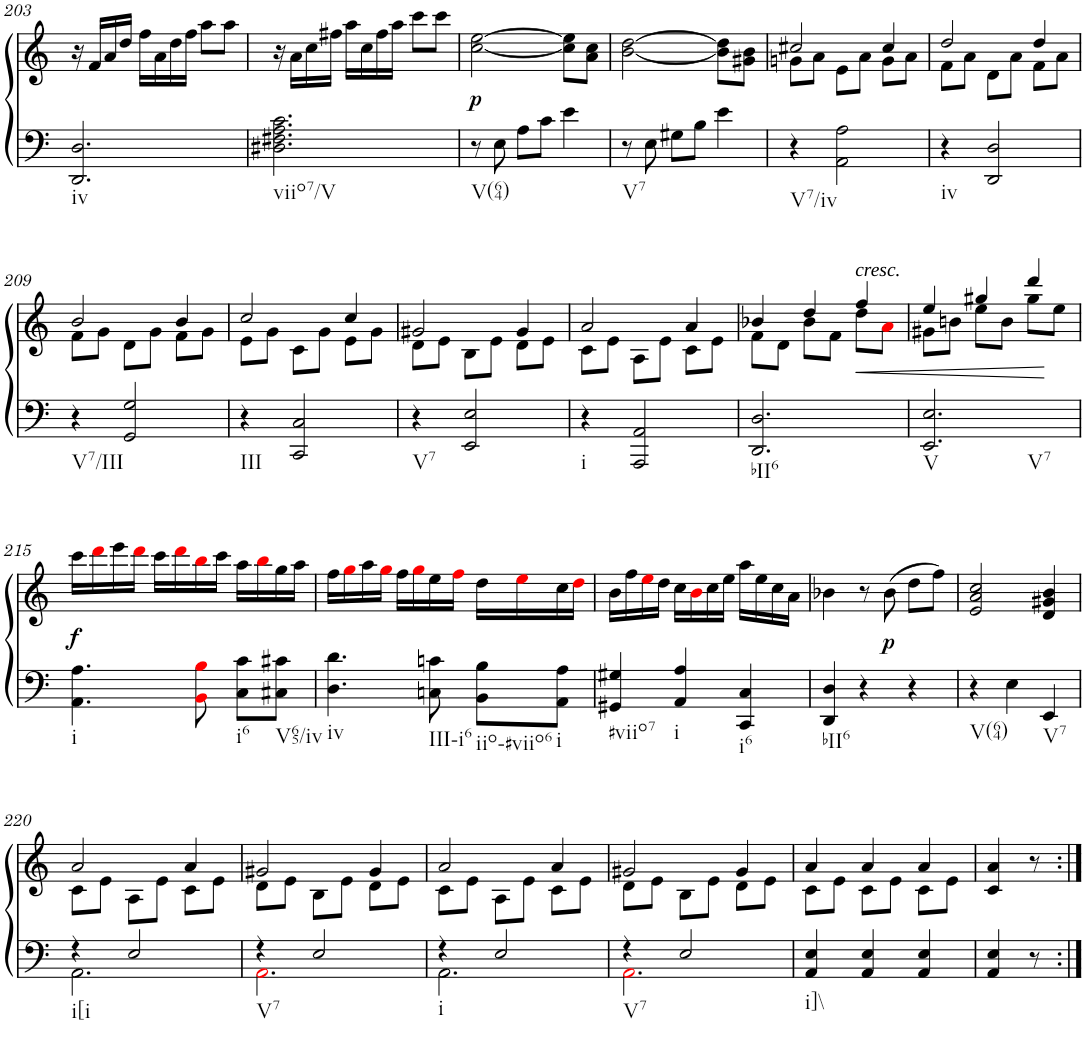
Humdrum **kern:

**kern	**kern	**dynam
*part1	*part1	*part1
*staff2	*staff1	*staff1/2
*I"Piano	*	*
*I'Pno.	*	*
!!LO:PB:g=z
*clefG2	*clefG2	*
*k[]	*k[]	*
*M3/4	*M3/4	*
=203	=203	=203
!LO:TX:b:t=iv	!	!
2.DD/ 2.D/	16r	.
.	16f/LL	.
.	16a/	.
.	16dd/JJ	.
.	16ff\LL	.
.	16a\	.
.	16dd\	.
.	16ff\JJ	.
.	8aa\L	.
.	8aa\J	.
=204	=204	=204
!LO:TX:b:t=viio7/V	!	!
2.D#X\ 2.F#X\ 2.A\ 2.c\	16r	.
.	16a\LL	.
.	16cc\	.
.	16ff#X\JJ	.
.	16aa\LL	.
.	16cc\	.
.	16ff#\	.
.	16aa\JJ	.
.	8ccc\L	.
.	8ccc\J	.
=205	=205	=205
!LO:TX:b:t=V(64)	!	!
!	!	!LO:DY:b
8r	[<2cc\ [>2ee\	p
8E\	.	.
8A\L	.	.
8c\J	.	.
4e\	8cc\] 8ee\]L	.
.	8a\ 8cc\J	.
=206	=206	=206
!LO:TX:b:t=V7	!	!
8r	[<2b\ [>2dd\	.
8E\	.	.
8G#X\L	.	.
8B\J	.	.
4e\	8b\] 8dd\]L	.
.	8g#X\ 8b\J	.
=207	=207	=207
*	*^	*
!LO:TX:b:t=V7/iv	!	!	!
4r	2cc#X/	8gn\L	.
.	.	8a\J	.
2AA\ 2A\	.	8e\L	.
.	.	8a\J	.
.	4cc#/	8g\L	.
.	.	8a\J	.
=208	=208	=208	=208
!LO:TX:b:t=iv	!	!	!
4r	2dd/	8f\L	.
.	.	8a\J	.
2DD/ 2D/	.	8d\L	.
.	.	8a\J	.
.	4dd/	8f\L	.
.	.	8a\J	.
!!LO:LB:g=z	!!
=209	=209	=209	=209
!LO:TX:b:t=V7/III	!	!	!
4r	2b/	8f\L	.
.	.	8g\J	.
2GG/ 2G/	.	8d\L	.
.	.	8g\J	.
.	4b/	8f\L	.
.	.	8g\J	.
=210	=210	=210	=210
!LO:TX:b:t=III	!	!	!
4r	2cc/	8e\L	.
.	.	8g\J	.
2CC/ 2C/	.	8c\L	.
.	.	8g\J	.
.	4cc/	8e\L	.
.	.	8g\J	.
=211	=211	=211	=211
!LO:TX:b:t=V7	!	!	!
4r	2g#X/	8d\L	.
.	.	8e\J	.
2EE/ 2E/	.	8B\L	.
.	.	8e\J	.
.	4g#/	8d\L	.
.	.	8e\J	.
=212	=212	=212	=212
!LO:TX:b:t=i	!	!	!
4r	2a/	8c\L	.
.	.	8e\J	.
2AAA/ 2AA/	.	8A\L	.
.	.	8e\J	.
.	4a/	8c\L	.
.	.	8e\J	.
=213	=213	=213	=213
!LO:TX:b:t=bII6	!	!	!
2.DD/ 2.D/	4b-X/	8f\L	.
.	.	8d\J	.
.	4dd/	8b-\L	.
.	.	8f\J	.
!	!LO:TX:a:i:t=cresc.	!	!
!	!	!	!LO:HP:b
.	4ff/	8dd\L	<
.	.	8ai\J	.
=214	=214	=214	=214
!LO:TX:b:t=V	!	!	!
!LO:TX:b:t=V7	!	!	!
2.EE/ 2.E/	4ee/	8g#X\L	.
.	.	8bn\J	.
.	4gg#X/	8ee\L	.
.	.	8b\J	.
.	4ddd/	8gg#\L	.
.	.	8ee\J	[
!!LO:LB:g=z
=215	=215	=215	=215
!LO:TX:b:t=i	!	!	!
!	!	!	!LO:DY:b
*	*v	*v	*
4.AA\ 4.A\	16ccc\LL	f
.	16dddi\	.
.	16eee\	.
.	16dddi\JJ	.
.	16ccc\LL	.
.	16dddi\	.
8BBi\ 8Bi\	16bbi\	.
.	16ccc\JJ	.
!LO:TX:b:t=i6	!	!
8C\ 8c\L	16aa\LL	.
.	16bbi\	.
!LO:TX:b:t=V65/iv	!	!
8C#X\ 8c#X\J	16gg\	.
.	16aa\JJ	.
=216	=216	=216
!LO:TX:b:t=iv	!	!
4.D\ 4.d\	16ff\LL	.
.	16ggi\	.
.	16aa\	.
.	16ggi\JJ	.
.	16ff\LL	.
.	16ggi\	.
!LO:TX:b:t=III-i6	!	!
8Cn\ 8cn\	16ee\	.
.	16ffi\JJ	.
!LO:TX:b:t=iio-#viio6	!	!
8BB\ 8B\L	16dd\LL	.
.	16eei\	.
!LO:TX:b:t=i	!	!
8AA\ 8A\J	16cc\	.
.	16ddi\JJ	.
=217	=217	=217
!LO:TX:b:t=#viio7	!	!
4GG#X/ 4G#X/	16b\LL	.
.	16ff\	.
.	16eei\	.
.	16dd\JJ	.
!LO:TX:b:t=i	!	!
4AA/ 4A/	16cc\LL	.
.	16bi\	.
.	16cc\	.
.	16ee\JJ	.
!LO:TX:b:t=i6	!	!
4CC/ 4C/	16aa\LL	.
.	16ee\	.
.	16cc\	.
.	16a\JJ	.
=218	=218	=218
!LO:TX:b:t=bII6	!	!
4DD/ 4D/	4b-X\	.
4r	8r	.
!	!	!LO:DY:b
.	(8b-\	p
4r	8dd\L	.
.	8ff\J)	.
=219	=219	=219
!LO:TX:b:t=V(64)	!	!
4r	2e/ 2a/ 2cc/	.
4E\	.	.
!LO:TX:b:t=V7	!	!
4EE/	4d/ 4g#X/ 4b/	.
!!LO:LB:g=z
=220	=220	=220
*^	*^	*
!LO:TX:b:t=i[i	!	!	!	!
4r	2.AA\	2a/	8c\L	.
.	.	.	8e\J	.
2E/	.	.	8A\L	.
.	.	.	8e\J	.
.	.	4a/	8c\L	.
.	.	.	8e\J	.
=221	=221	=221	=221	=221
!LO:TX:b:t=V7	!	!	!	!
4r	2.AAi\	2g#X/	8d\L	.
.	.	.	8e\J	.
2E/	.	.	8B\L	.
.	.	.	8e\J	.
.	.	4g#/	8d\L	.
.	.	.	8e\J	.
=222	=222	=222	=222	=222
!LO:TX:b:t=i	!	!	!	!
4r	2.AA\	2a/	8c\L	.
.	.	.	8e\J	.
2E/	.	.	8A\L	.
.	.	.	8e\J	.
.	.	4a/	8c\L	.
.	.	.	8e\J	.
=223	=223	=223	=223	=223
!LO:TX:b:t=V7	!	!	!	!
4r	2.AAi\	2g#X/	8d\L	.
.	.	.	8e\J	.
2E/	.	.	8B\L	.
.	.	.	8e\J	.
.	.	4g#/	8d\L	.
.	.	.	8e\J	.
*v	*v	*	*	*
=224	=224	=224	=224
!LO:TX:b:t=i]\\	!	!	!
4AA/ 4E/	4a/	8c\L	.
.	.	8e\J	.
4AA/ 4E/	4a/	8c\L	.
.	.	8e\J	.
4AA/ 4E/	4a/	8c\L	.
.	.	8e\J	.
*	*v	*v	*
=225	=225	=225
4AA/ 4E/	4c/ 4a/	.
8r	8r	.
=:|!	=:|!	=:|!
*-	*-	*-
